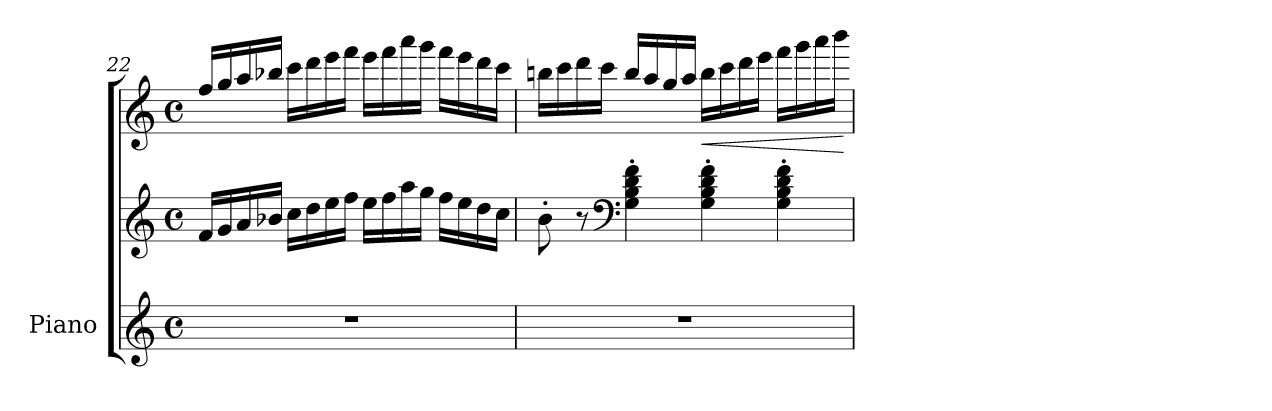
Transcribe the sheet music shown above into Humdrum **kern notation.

**kern	**kern	**kern	**dynam
*part1	*part1	*part1	*part1
*staff3	*staff2	*staff1	*staff1/2/3
*I"Piano	*	*	*
*I'Pno	*	*	*
!!LO:LB:g=z
*clefG2	*clefG2	*clefG2	*
*k[]	*k[]	*k[]	*
*M4/4	*M4/4	*M4/4	*
*met(c)	*met(c)	*met(c)	*
=22	=22	=22	=22
1r	16f/LL	16ff/LL	.
.	16g/	16gg/	.
.	16a/	16aa/	.
.	16b-X/JJ	16bb-X/JJ	.
.	16cc\LL	16ccc\LL	.
.	16dd\	16ddd\	.
.	16ee\	16eee\	.
.	16ff\JJ	16fff\JJ	.
.	16ee\LL	16eee\LL	.
.	16ff\	16fff\	.
.	16aa\	16aaa\	.
.	16gg\JJ	16ggg\JJ	.
.	16ff\LL	16fff\LL	.
.	16ee\	16eee\	.
.	16dd\	16ddd\	.
.	16cc\JJ	16ccc\JJ	.
=23	=23	=23	=23
1r	8b'\	16bbn\LL	.
.	.	16ccc\	.
.	8r	16ddd\	.
.	.	16ccc\JJ	.
*	*clefF4	*	*
.	4G\' 4B\' 4d\' 4f\'	16bb/LL	.
.	.	16aa/	.
.	.	16gg/	.
.	.	16aa/JJ	.
!	!	!	!LO:HP:b
.	4G\' 4B\' 4d\' 4f\'	16bb\LL	<
.	.	16ccc\	.
.	.	16ddd\	.
.	.	16eee\JJ	.
.	4G\' 4B\' 4d\' 4f\'	16fff\LL	.
.	.	16ggg\	.
.	.	16aaa\	.
.	.	16bbb\JJ	.
.	.	.	[
=	=	=	=
*-	*-	*-	*-
